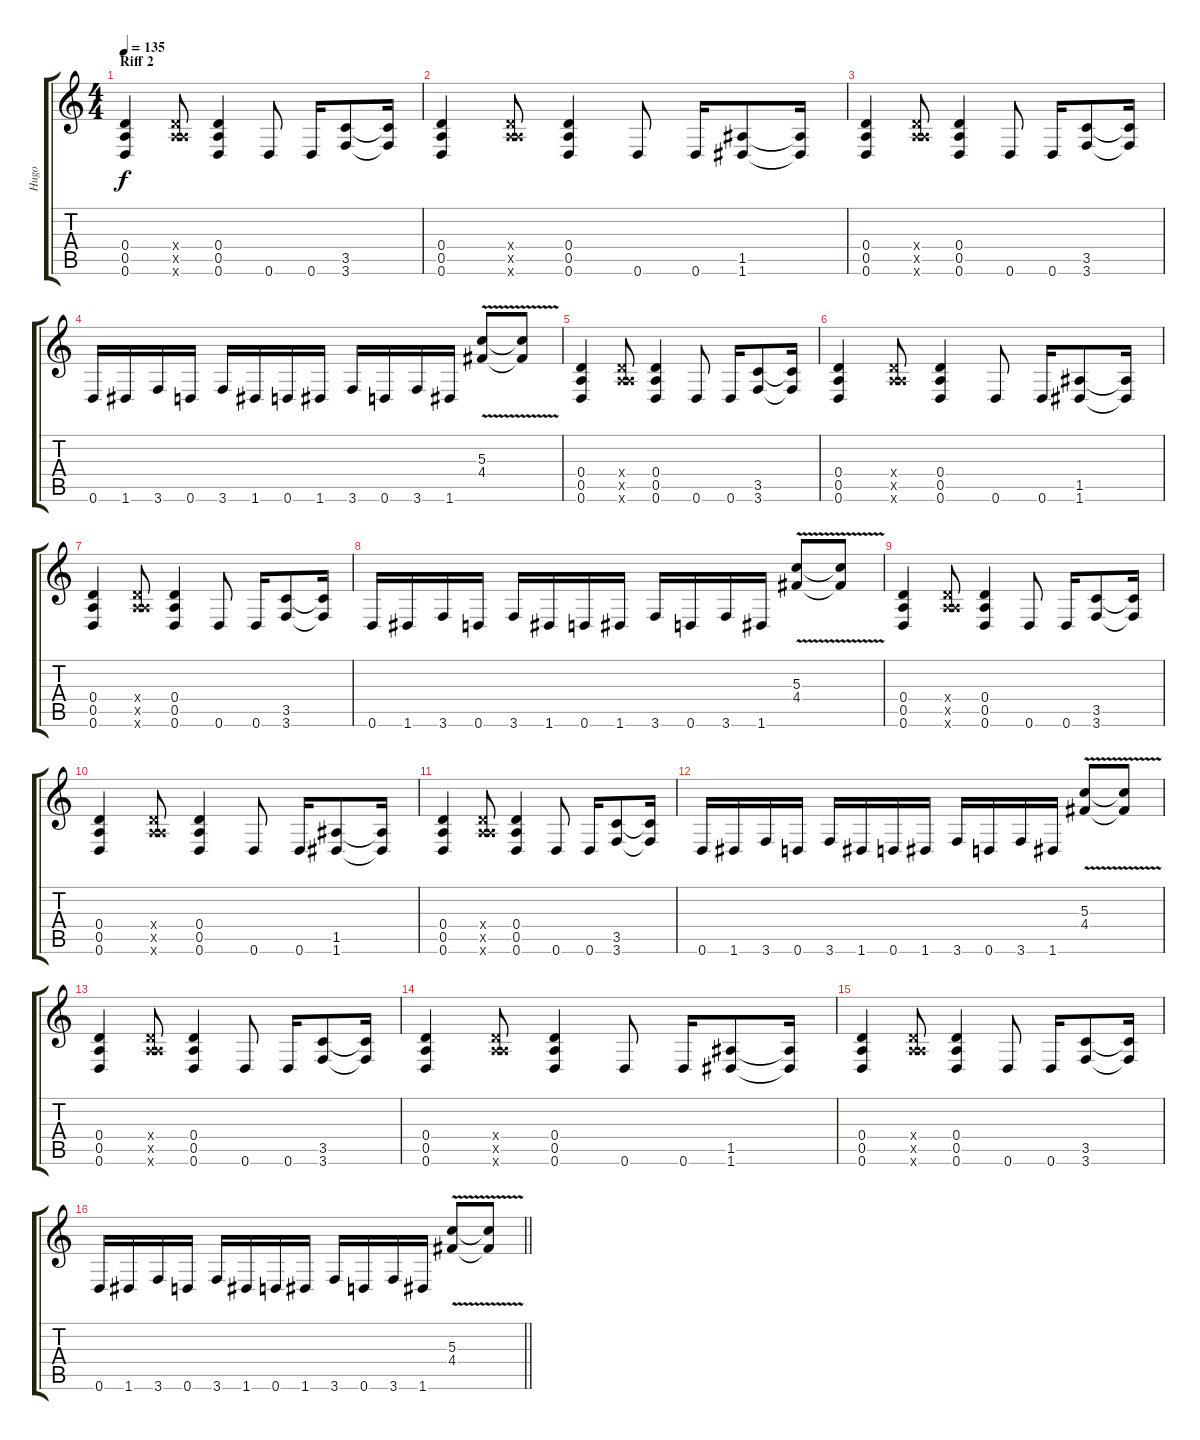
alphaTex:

\track ("Hugo" "Hugo") {instrument acousticguitarsteel}
\staff {score tabs}
\tuning (E4 B3 G3 D3 A2 D2) {hide}
\ts (4 4)
\section ("" "Riff 2")
\tempo 135
\clef g2
\ks c
(0.4 0.5 0.6).4{dy f} (0.4{x} 0.5{x} 7.6{x}).8 (0.4 0.5 0.6).4 0.6.8 0.6.16 (3.5 3.6).8 (3.5{t} 3.6{t}).16 |
(0.4 0.5 0.6).4 (0.4{x} 0.5{x} 7.6{x}).8 (0.4 0.5 0.6).4 0.6.8 0.6.16 (1.5 1.6).8 (1.5{t} 1.6{t}).16 |
(0.4 0.5 0.6).4 (0.4{x} 0.5{x} 7.6{x}).8 (0.4 0.5 0.6).4 0.6.8 0.6.16 (3.5 3.6).8 (3.5{t} 3.6{t}).16 |
0.6.16 1.6.16 3.6.16 0.6.16 3.6.16 1.6.16 0.6.16 1.6.16 3.6.16 0.6.16 3.6.16 1.6.16 (5.3{v} 4.4).8 (5.3{t} 4.4{t}).8 |
(0.4 0.5 0.6).4 (0.4{x} 0.5{x} 7.6{x}).8 (0.4 0.5 0.6).4 0.6.8 0.6.16 (3.5 3.6).8 (3.5{t} 3.6{t}).16 |
(0.4 0.5 0.6).4 (0.4{x} 0.5{x} 7.6{x}).8 (0.4 0.5 0.6).4 0.6.8 0.6.16 (1.5 1.6).8 (1.5{t} 1.6{t}).16 |
(0.4 0.5 0.6).4 (0.4{x} 0.5{x} 7.6{x}).8 (0.4 0.5 0.6).4 0.6.8 0.6.16 (3.5 3.6).8 (3.5{t} 3.6{t}).16 |
0.6.16 1.6.16 3.6.16 0.6.16 3.6.16 1.6.16 0.6.16 1.6.16 3.6.16 0.6.16 3.6.16 1.6.16 (5.3{v} 4.4).8 (5.3{t} 4.4{t}).8 |
(0.4 0.5 0.6).4 (0.4{x} 0.5{x} 7.6{x}).8 (0.4 0.5 0.6).4 0.6.8 0.6.16 (3.5 3.6).8 (3.5{t} 3.6{t}).16 |
(0.4 0.5 0.6).4 (0.4{x} 0.5{x} 7.6{x}).8 (0.4 0.5 0.6).4 0.6.8 0.6.16 (1.5 1.6).8 (1.5{t} 1.6{t}).16 |
(0.4 0.5 0.6).4 (0.4{x} 0.5{x} 7.6{x}).8 (0.4 0.5 0.6).4 0.6.8 0.6.16 (3.5 3.6).8 (3.5{t} 3.6{t}).16 |
0.6.16 1.6.16 3.6.16 0.6.16 3.6.16 1.6.16 0.6.16 1.6.16 3.6.16 0.6.16 3.6.16 1.6.16 (5.3{v} 4.4).8 (5.3{t} 4.4{t}).8 |
(0.4 0.5 0.6).4 (0.4{x} 0.5{x} 7.6{x}).8 (0.4 0.5 0.6).4 0.6.8 0.6.16 (3.5 3.6).8 (3.5{t} 3.6{t}).16 |
(0.4 0.5 0.6).4 (0.4{x} 0.5{x} 7.6{x}).8 (0.4 0.5 0.6).4 0.6.8 0.6.16 (1.5 1.6).8 (1.5{t} 1.6{t}).16 |
(0.4 0.5 0.6).4 (0.4{x} 0.5{x} 7.6{x}).8 (0.4 0.5 0.6).4 0.6.8 0.6.16 (3.5 3.6).8 (3.5{t} 3.6{t}).16 |
\barLineRight lightlight
0.6.16 1.6.16 3.6.16 0.6.16 3.6.16 1.6.16 0.6.16 1.6.16 3.6.16 0.6.16 3.6.16 1.6.16 (5.3{v} 4.4).8 (5.3{t} 4.4{t}).8
